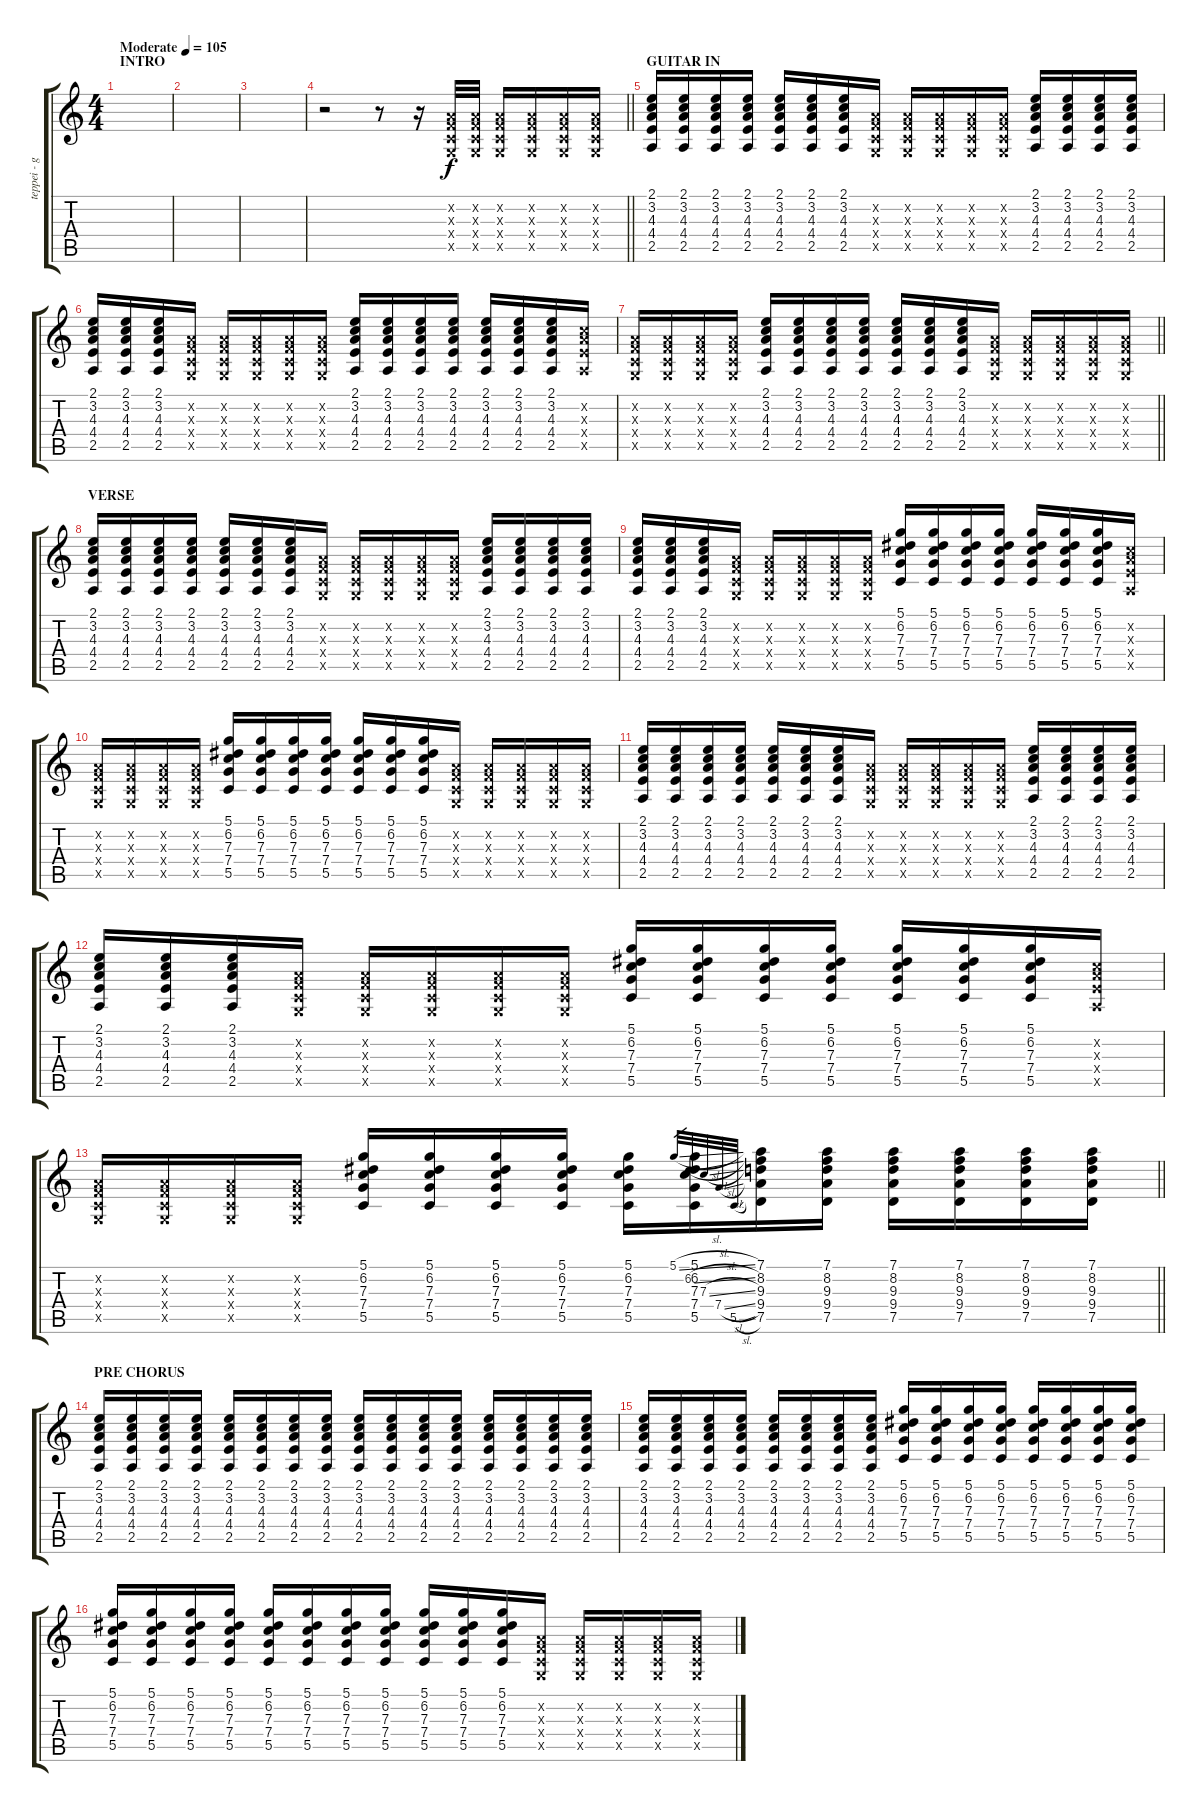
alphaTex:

\track ("teppei - guitar 2" "teppei - g") {instrument distortionguitar}
\staff {score tabs}
\tuning (D4 A3 F3 C3 G2 C2) {hide}
\ts (4 4)
\section ("" "INTRO")
\tempo (105 "Moderate")
\clef g2
\ks c
|
|
|
\barLineRight lightlight
r.2 r.8 r.16 (0.2{x} 0.3{x} 0.4{x} 0.5{x}).32 (0.2{x} 0.3{x} 0.4{x} 0.5{x}).32 (0.2{x} 0.3{x} 0.4{x} 0.5{x}).16 (0.2{x} 0.3{x} 0.4{x} 0.5{x}).16 (0.2{x} 0.3{x} 0.4{x} 0.5{x}).16 (0.2{x} 0.3{x} 0.4{x} 0.5{x}).16 |
\section ("" "GUITAR IN")
(2.1 3.2 4.3 4.4 2.5).16 (2.1 3.2 4.3 4.4 2.5).16 (2.1 3.2 4.3 4.4 2.5).16 (2.1 3.2 4.3 4.4 2.5).16 (2.1 3.2 4.3 4.4 2.5).16 (2.1 3.2 4.3 4.4 2.5).16 (2.1 3.2 4.3 4.4 2.5).16 (0.2{x} 0.3{x} 0.4{x} 0.5{x}).16 (0.2{x} 0.3{x} 0.4{x} 0.5{x}).16 (0.2{x} 0.3{x} 0.4{x} 0.5{x}).16 (0.2{x} 0.3{x} 0.4{x} 0.5{x}).16 (0.2{x} 0.3{x} 0.4{x} 0.5{x}).16 (2.1 3.2 4.3 4.4 2.5).16 (2.1 3.2 4.3 4.4 2.5).16 (2.1 3.2 4.3 4.4 2.5).16 (2.1 3.2 4.3 4.4 2.5).16 |
(2.1 3.2 4.3 4.4 2.5).16 (2.1 3.2 4.3 4.4 2.5).16 (2.1 3.2 4.3 4.4 2.5).16 (0.2{x} 0.3{x} 0.4{x} 0.5{x}).16 (0.2{x} 0.3{x} 0.4{x} 0.5{x}).16 (0.2{x} 0.3{x} 0.4{x} 0.5{x}).16 (0.2{x} 0.3{x} 0.4{x} 0.5{x}).16 (0.2{x} 0.3{x} 0.4{x} 0.5{x}).16 (2.1 3.2 4.3 4.4 2.5).16 (2.1 3.2 4.3 4.4 2.5).16 (2.1 3.2 4.3 4.4 2.5).16 (2.1 3.2 4.3 4.4 2.5).16 (2.1 3.2 4.3 4.4 2.5).16 (2.1 3.2 4.3 4.4 2.5).16 (2.1 3.2 4.3 4.4 2.5).16 (3.2{x} 4.3{x} 4.4{x} 2.5{x}).16 |
\barLineRight lightlight
(0.2{x} 0.3{x} 0.4{x} 0.5{x}).16 (0.2{x} 0.3{x} 0.4{x} 0.5{x}).16 (0.2{x} 0.3{x} 0.4{x} 0.5{x}).16 (0.2{x} 0.3{x} 0.4{x} 0.5{x}).16 (2.1 3.2 4.3 4.4 2.5).16 (2.1 3.2 4.3 4.4 2.5).16 (2.1 3.2 4.3 4.4 2.5).16 (2.1 3.2 4.3 4.4 2.5).16 (2.1 3.2 4.3 4.4 2.5).16 (2.1 3.2 4.3 4.4 2.5).16 (2.1 3.2 4.3 4.4 2.5).16 (0.2{x} 0.3{x} 0.4{x} 0.5{x}).16 (0.2{x} 0.3{x} 0.4{x} 0.5{x}).16 (0.2{x} 0.3{x} 0.4{x} 0.5{x}).16 (0.2{x} 0.3{x} 0.4{x} 0.5{x}).16 (0.2{x} 0.3{x} 0.4{x} 0.5{x}).16 |
\section ("" "VERSE")
(2.1 3.2 4.3 4.4 2.5).16 (2.1 3.2 4.3 4.4 2.5).16 (2.1 3.2 4.3 4.4 2.5).16 (2.1 3.2 4.3 4.4 2.5).16 (2.1 3.2 4.3 4.4 2.5).16 (2.1 3.2 4.3 4.4 2.5).16 (2.1 3.2 4.3 4.4 2.5).16 (0.2{x} 0.3{x} 0.4{x} 0.5{x}).16 (0.2{x} 0.3{x} 0.4{x} 0.5{x}).16 (0.2{x} 0.3{x} 0.4{x} 0.5{x}).16 (0.2{x} 0.3{x} 0.4{x} 0.5{x}).16 (0.2{x} 0.3{x} 0.4{x} 0.5{x}).16 (2.1 3.2 4.3 4.4 2.5).16 (2.1 3.2 4.3 4.4 2.5).16 (2.1 3.2 4.3 4.4 2.5).16 (2.1 3.2 4.3 4.4 2.5).16 |
(2.1 3.2 4.3 4.4 2.5).16 (2.1 3.2 4.3 4.4 2.5).16 (2.1 3.2 4.3 4.4 2.5).16 (0.2{x} 0.3{x} 0.4{x} 0.5{x}).16 (0.2{x} 0.3{x} 0.4{x} 0.5{x}).16 (0.2{x} 0.3{x} 0.4{x} 0.5{x}).16 (0.2{x} 0.3{x} 0.4{x} 0.5{x}).16 (0.2{x} 0.3{x} 0.4{x} 0.5{x}).16 (5.1 6.2 7.3 7.4 5.5).16 (5.1 6.2 7.3 7.4 5.5).16 (5.1 6.2 7.3 7.4 5.5).16 (5.1 6.2 7.3 7.4 5.5).16 (5.1 6.2 7.3 7.4 5.5).16 (5.1 6.2 7.3 7.4 5.5).16 (5.1 6.2 7.3 7.4 5.5).16 (3.2{x} 4.3{x} 4.4{x} 2.5{x}).16 |
(0.2{x} 0.3{x} 0.4{x} 0.5{x}).16 (0.2{x} 0.3{x} 0.4{x} 0.5{x}).16 (0.2{x} 0.3{x} 0.4{x} 0.5{x}).16 (0.2{x} 0.3{x} 0.4{x} 0.5{x}).16 (5.1 6.2 7.3 7.4 5.5).16 (5.1 6.2 7.3 7.4 5.5).16 (5.1 6.2 7.3 7.4 5.5).16 (5.1 6.2 7.3 7.4 5.5).16 (5.1 6.2 7.3 7.4 5.5).16 (5.1 6.2 7.3 7.4 5.5).16 (5.1 6.2 7.3 7.4 5.5).16 (0.2{x} 0.3{x} 0.4{x} 0.5{x}).16 (0.2{x} 0.3{x} 0.4{x} 0.5{x}).16 (0.2{x} 0.3{x} 0.4{x} 0.5{x}).16 (0.2{x} 0.3{x} 0.4{x} 0.5{x}).16 (0.2{x} 0.3{x} 0.4{x} 0.5{x}).16 |
(2.1 3.2 4.3 4.4 2.5).16 (2.1 3.2 4.3 4.4 2.5).16 (2.1 3.2 4.3 4.4 2.5).16 (2.1 3.2 4.3 4.4 2.5).16 (2.1 3.2 4.3 4.4 2.5).16 (2.1 3.2 4.3 4.4 2.5).16 (2.1 3.2 4.3 4.4 2.5).16 (0.2{x} 0.3{x} 0.4{x} 0.5{x}).16 (0.2{x} 0.3{x} 0.4{x} 0.5{x}).16 (0.2{x} 0.3{x} 0.4{x} 0.5{x}).16 (0.2{x} 0.3{x} 0.4{x} 0.5{x}).16 (0.2{x} 0.3{x} 0.4{x} 0.5{x}).16 (2.1 3.2 4.3 4.4 2.5).16 (2.1 3.2 4.3 4.4 2.5).16 (2.1 3.2 4.3 4.4 2.5).16 (2.1 3.2 4.3 4.4 2.5).16 |
(2.1 3.2 4.3 4.4 2.5).16 (2.1 3.2 4.3 4.4 2.5).16 (2.1 3.2 4.3 4.4 2.5).16 (0.2{x} 0.3{x} 0.4{x} 0.5{x}).16 (0.2{x} 0.3{x} 0.4{x} 0.5{x}).16 (0.2{x} 0.3{x} 0.4{x} 0.5{x}).16 (0.2{x} 0.3{x} 0.4{x} 0.5{x}).16 (0.2{x} 0.3{x} 0.4{x} 0.5{x}).16 (5.1 6.2 7.3 7.4 5.5).16 (5.1 6.2 7.3 7.4 5.5).16 (5.1 6.2 7.3 7.4 5.5).16 (5.1 6.2 7.3 7.4 5.5).16 (5.1 6.2 7.3 7.4 5.5).16 (5.1 6.2 7.3 7.4 5.5).16 (5.1 6.2 7.3 7.4 5.5).16 (3.2{x} 4.3{x} 4.4{x} 2.5{x}).16 |
\barLineRight lightlight
(0.2{x} 0.3{x} 0.4{x} 0.5{x}).16 (0.2{x} 0.3{x} 0.4{x} 0.5{x}).16 (0.2{x} 0.3{x} 0.4{x} 0.5{x}).16 (0.2{x} 0.3{x} 0.4{x} 0.5{x}).16 (5.1 6.2 7.3 7.4 5.5).16 (5.1 6.2 7.3 7.4 5.5).16 (5.1 6.2 7.3 7.4 5.5).16 (5.1 6.2 7.3 7.4 5.5).16 (5.1 6.2 7.3 7.4 5.5).16 (5.1 6.2 7.3 7.4 5.5).16 5.1{sl}.32{gr} 6.2{sl}.32{gr} 7.3{sl}.32{gr} 7.4{sl}.32{gr} 5.5{sl}.32{gr} (7.1 8.2 9.3 9.4 7.5).16 (7.1 8.2 9.3 9.4 7.5).16 (7.1 8.2 9.3 9.4 7.5).16 (7.1 8.2 9.3 9.4 7.5).16 (7.1 8.2 9.3 9.4 7.5).16 (7.1 8.2 9.3 9.4 7.5).16 |
\section ("" "PRE CHORUS")
(2.1 3.2 4.3 4.4 2.5).16 (2.1 3.2 4.3 4.4 2.5).16 (2.1 3.2 4.3 4.4 2.5).16 (2.1 3.2 4.3 4.4 2.5).16 (2.1 3.2 4.3 4.4 2.5).16 (2.1 3.2 4.3 4.4 2.5).16 (2.1 3.2 4.3 4.4 2.5).16 (2.1 3.2 4.3 4.4 2.5).16 (2.1 3.2 4.3 4.4 2.5).16 (2.1 3.2 4.3 4.4 2.5).16 (2.1 3.2 4.3 4.4 2.5).16 (2.1 3.2 4.3 4.4 2.5).16 (2.1 3.2 4.3 4.4 2.5).16 (2.1 3.2 4.3 4.4 2.5).16 (2.1 3.2 4.3 4.4 2.5).16 (2.1 3.2 4.3 4.4 2.5).16 |
(2.1 3.2 4.3 4.4 2.5).16 (2.1 3.2 4.3 4.4 2.5).16 (2.1 3.2 4.3 4.4 2.5).16 (2.1 3.2 4.3 4.4 2.5).16 (2.1 3.2 4.3 4.4 2.5).16 (2.1 3.2 4.3 4.4 2.5).16 (2.1 3.2 4.3 4.4 2.5).16 (2.1 3.2 4.3 4.4 2.5).16 (5.1 6.2 7.3 7.4 5.5).16 (5.1 6.2 7.3 7.4 5.5).16 (5.1 6.2 7.3 7.4 5.5).16 (5.1 6.2 7.3 7.4 5.5).16 (5.1 6.2 7.3 7.4 5.5).16 (5.1 6.2 7.3 7.4 5.5).16 (5.1 6.2 7.3 7.4 5.5).16 (5.1 6.2 7.3 7.4 5.5).16 |
(5.1 6.2 7.3 7.4 5.5).16 (5.1 6.2 7.3 7.4 5.5).16 (5.1 6.2 7.3 7.4 5.5).16 (5.1 6.2 7.3 7.4 5.5).16 (5.1 6.2 7.3 7.4 5.5).16 (5.1 6.2 7.3 7.4 5.5).16 (5.1 6.2 7.3 7.4 5.5).16 (5.1 6.2 7.3 7.4 5.5).16 (5.1 6.2 7.3 7.4 5.5).16 (5.1 6.2 7.3 7.4 5.5).16 (5.1 6.2 7.3 7.4 5.5).16 (0.2{x} 0.3{x} 0.4{x} 0.5{x}).16 (0.2{x} 0.3{x} 0.4{x} 0.5{x}).16 (0.2{x} 0.3{x} 0.4{x} 0.5{x}).16 (0.2{x} 0.3{x} 0.4{x} 0.5{x}).16 (0.2{x} 0.3{x} 0.4{x} 0.5{x}).16
